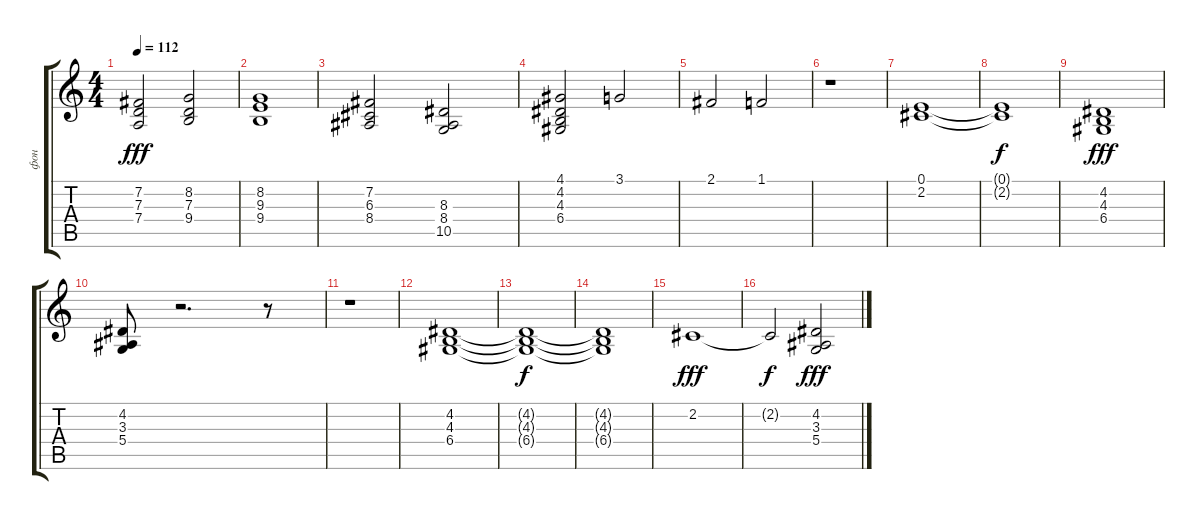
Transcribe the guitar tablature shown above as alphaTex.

\track ("фон" "фон") {instrument pad2warm}
\staff {score tabs}
\tuning (E4 B3 G3 D3 A2 E2) {hide}
\ts (4 4)
\tempo 112
\clef g2
\ks c
(7.2 7.3 7.4).2{dy fff} (8.2 7.3 9.4).2 |
(8.2 9.3 9.4).1 |
(7.2 6.3 8.4).2 (8.3 8.4 10.5).2 |
(4.1 4.2 4.3 6.4).2 3.1.2 |
2.1.2 1.1.2 |
r.1 |
(0.1 2.2).1 |
(0.1{t} 2.2{t}).1{dy f} |
(4.2 4.3 6.4).1{dy fff} |
(4.2 3.3 5.4).8 r.2{d} r.8 |
r.1 |
(4.2 4.3 6.4).1 |
(4.2{t} 4.3{t} 6.4{t}).1{dy f} |
(4.2{t} 4.3{t} 6.4{t}).1 |
2.2.1{dy fff} |
2.2{t}.2{dy f} (4.2 3.3 5.4).2{dy fff}
